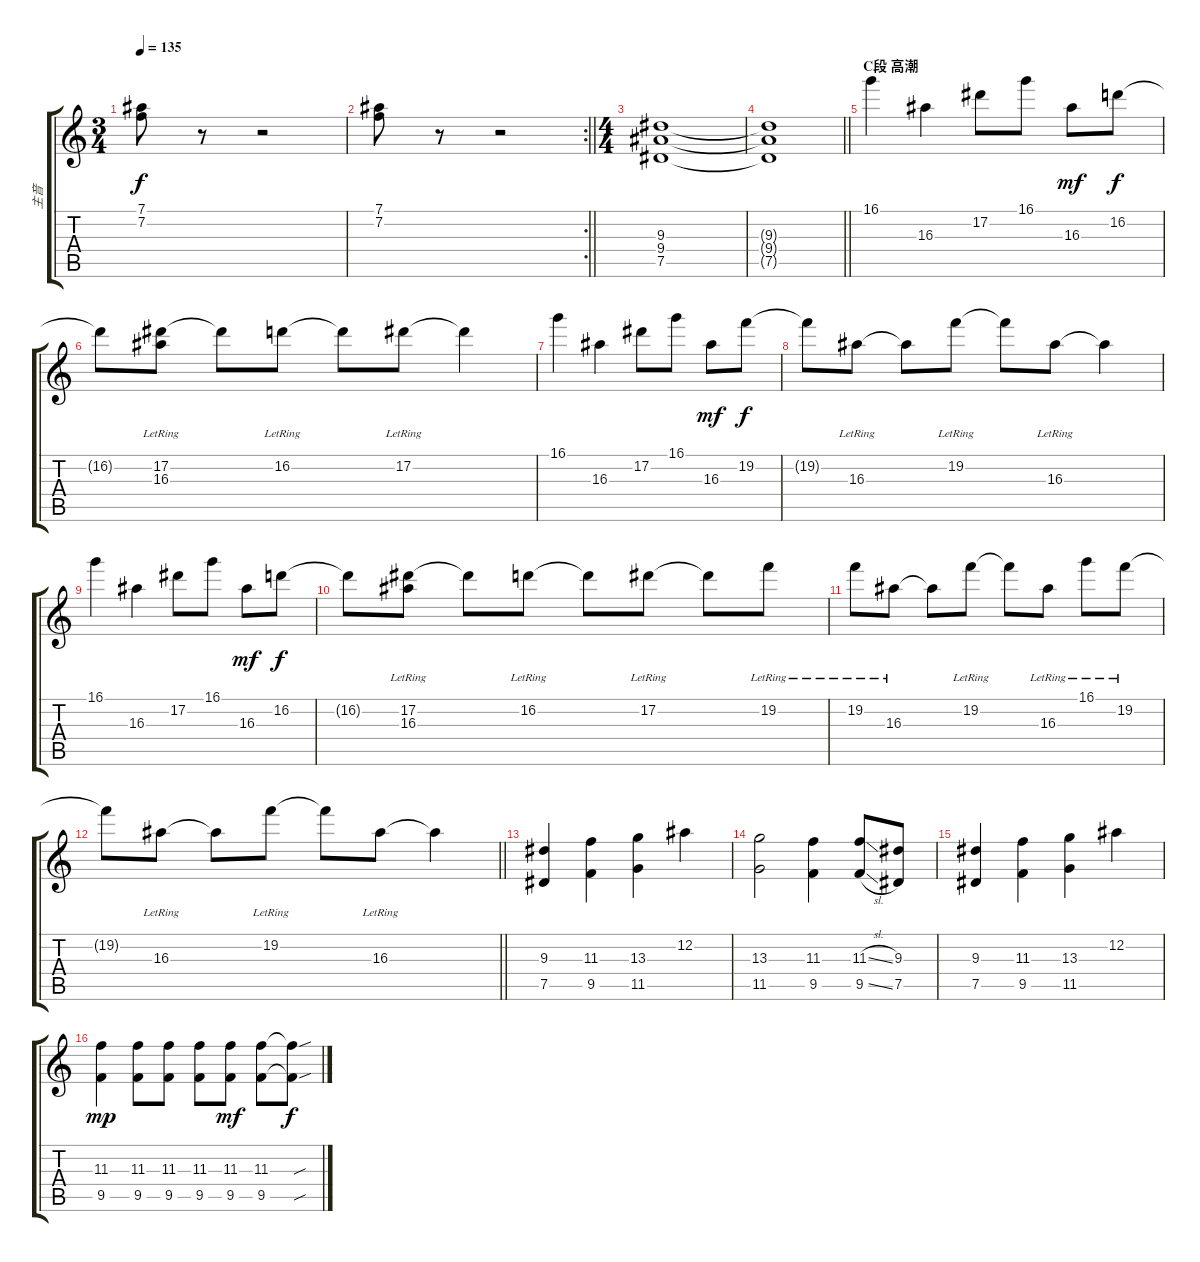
\track ("主音" "主音") {instrument distortionguitar}
\staff {score tabs}
\tuning (Eb4 Bb3 Gb3 Db3 Ab2 Eb2) {hide}
\ts (3 4)
\tempo 135
\clef g2
\ks c
(7.1 7.2).8{dy f} r.8 r.2 |
\rc 2
\barLineRight lightlight
(7.1 7.2).8 r.8 r.2 |
\ts (4 4)
(9.3 9.4 7.5).1 |
\barLineRight lightlight
(9.3{t} 9.4{t} 7.5{t}).1 |
\section ("" "C段 高潮")
16.1.4 16.3.4 17.2.8 16.1.8 16.3.8{dy mf} 16.2.8{dy f} |
16.2{t}.8 (17.2{lr} 16.3{lr}).8 17.2{t}.8 16.2{lr}.8 16.2{t}.8 17.2{lr}.8 17.2{t}.4 |
16.1.4 16.3.4 17.2.8 16.1.8 16.3.8{dy mf} 19.2.8{dy f} |
19.2{t}.8 16.3{lr}.8 16.3{t}.8 19.2{lr}.8 19.2{t}.8 16.3{lr}.8 16.3{t}.4 |
16.1.4 16.3.4 17.2.8 16.1.8 16.3.8{dy mf} 16.2.8{dy f} |
16.2{t}.8 (17.2{lr} 16.3{lr}).8 17.2{t}.8 16.2{lr}.8 16.2{t}.8 17.2{lr}.8 17.2{t}.8 19.2{lr}.8 |
19.2{lr}.8 16.3{lr}.8 16.3{t}.8 19.2{lr}.8 19.2{t}.8 16.3{lr}.8 16.1{lr}.8 19.2{lr}.8 |
\barLineRight lightlight
19.2{t}.8 16.3{lr}.8 16.3{t}.8 19.2{lr}.8 19.2{t}.8 16.3{lr}.8 16.3{t}.4 |
(9.3 7.5).4 (11.3 9.5).4 (13.3 11.5).4 12.2.4 |
(13.3 11.5).2 (11.3 9.5).4 (11.3{sl} 9.5{sl}).8 (9.3 7.5).8 |
(9.3 7.5).4 (11.3 9.5).4 (13.3 11.5).4 12.2.4 |
(11.3 9.5).4{dy mp} (11.3 9.5).8 (11.3 9.5).8 (11.3 9.5).8 (11.3 9.5).8{dy mf} (11.3 9.5).8 (11.3{sou t} 9.5{sou t}).8{dy f}
